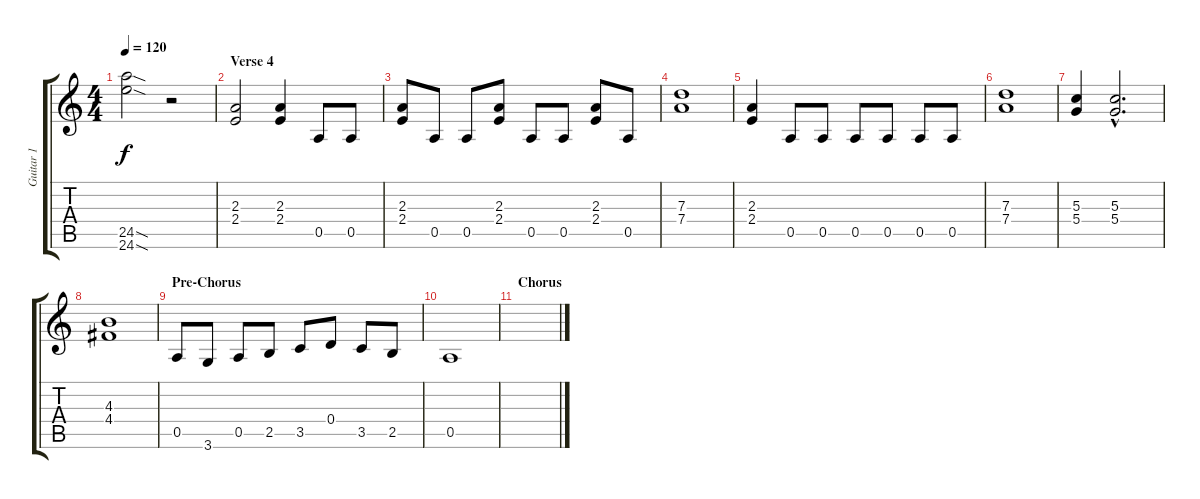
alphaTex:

\track ("Guitar 1" "Guitar 1") {instrument distortionguitar}
\staff {score tabs}
\tuning (E4 B3 G3 D3 A2 E2) {hide}
\ts (4 4)
\tempo 120
\clef g2
\ks c
(24.5{sod} 24.6{sod}).2{dy f} r.2 |
\section ("" "Verse 4")
(2.3 2.4).2 (2.3 2.4).4 0.5.8 0.5.8 |
(2.3 2.4).8 0.5.8 0.5.8 (2.3 2.4).8 0.5.8 0.5.8 (2.3 2.4).8 0.5.8 |
(7.3 7.4).1 |
(2.3 2.4).4 0.5.8 0.5.8 0.5.8 0.5.8 0.5.8 0.5.8 |
(7.3 7.4).1 |
(5.3 5.4).4 (5.3{hac} 5.4{hac}).2{d} |
(4.3 4.4).1 |
\section ("" "Pre-Chorus")
0.5.8 3.6.8 0.5.8 2.5.8 3.5.8 0.4.8 3.5.8 2.5.8 |
0.5.1 |
\section ("" "Chorus")
